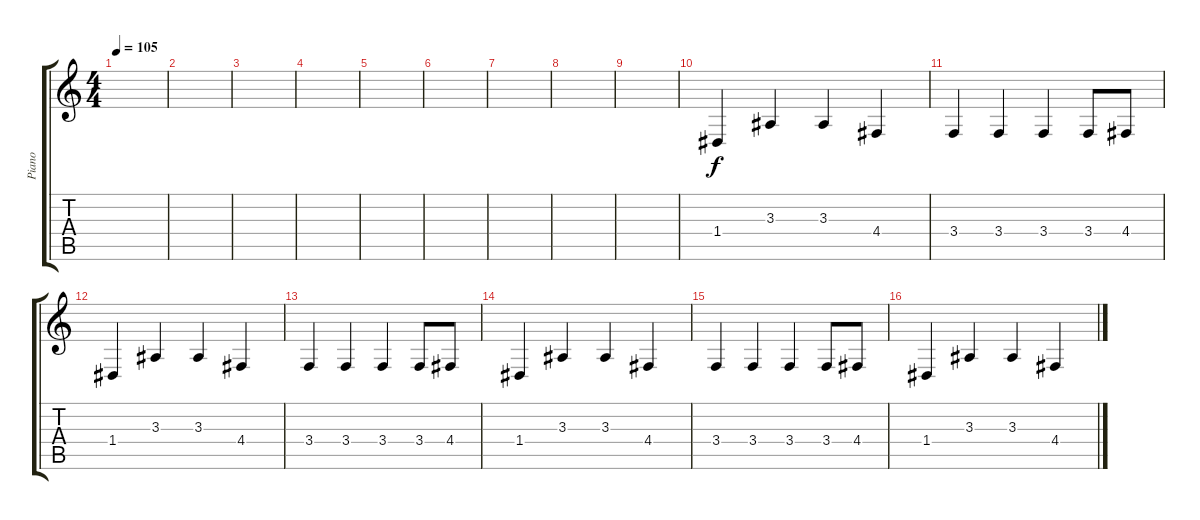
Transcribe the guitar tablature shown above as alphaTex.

\track ("Piano" "Piano") {instrument electricpiano2}
\staff {score tabs}
\tuning (E4 B3 G3 D3 A2 E2) {hide}
\ts (4 4)
\tempo 105
\clef g2
\ks c
|
|
|
|
|
|
|
|
|
1.4.4{volume 3} 3.3.4 3.3.4 4.4.4 |
3.4.4 3.4.4 3.4.4 3.4.8 4.4.8 |
1.4.4 3.3.4 3.3.4 4.4.4 |
3.4.4 3.4.4 3.4.4 3.4.8 4.4.8 |
1.4.4 3.3.4 3.3.4 4.4.4 |
3.4.4 3.4.4 3.4.4 3.4.8 4.4.8 |
1.4.4 3.3.4 3.3.4 4.4.4
